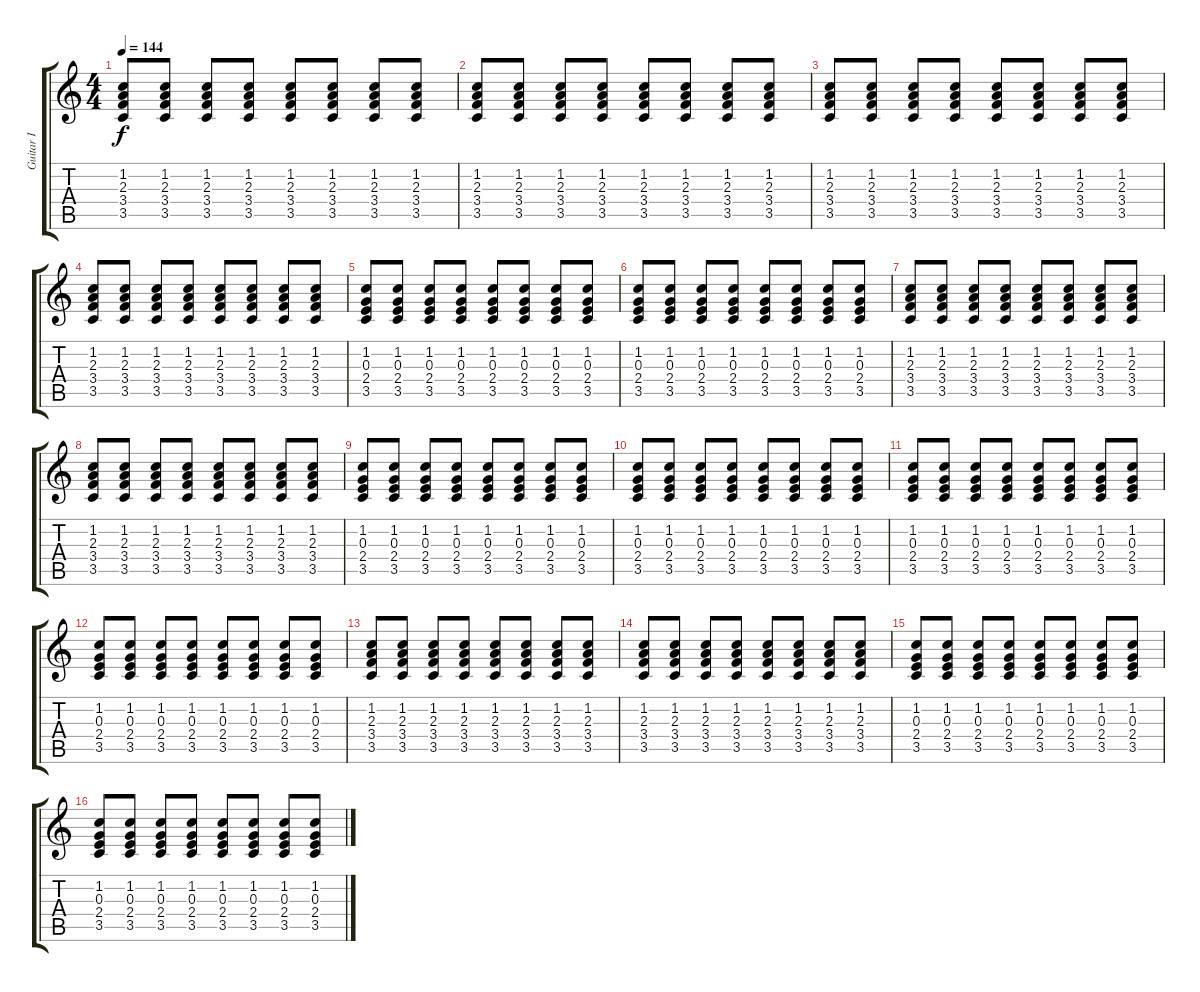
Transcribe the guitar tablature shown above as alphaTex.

\track ("Guitar I" "Guitar I") {instrument acousticguitarsteel}
\staff {score tabs}
\tuning (E4 B3 G3 D3 A2 E2) {hide}
\ts (4 4)
\tempo 144
\clef g2
\ks c
(1.2 2.3 3.4 3.5).8{dy f} (1.2 2.3 3.4 3.5).8 (1.2 2.3 3.4 3.5).8 (1.2 2.3 3.4 3.5).8 (1.2 2.3 3.4 3.5).8 (1.2 2.3 3.4 3.5).8 (1.2 2.3 3.4 3.5).8 (1.2 2.3 3.4 3.5).8 |
(1.2 2.3 3.4 3.5).8 (1.2 2.3 3.4 3.5).8 (1.2 2.3 3.4 3.5).8 (1.2 2.3 3.4 3.5).8 (1.2 2.3 3.4 3.5).8 (1.2 2.3 3.4 3.5).8 (1.2 2.3 3.4 3.5).8 (1.2 2.3 3.4 3.5).8 |
(1.2 2.3 3.4 3.5).8 (1.2 2.3 3.4 3.5).8 (1.2 2.3 3.4 3.5).8 (1.2 2.3 3.4 3.5).8 (1.2 2.3 3.4 3.5).8 (1.2 2.3 3.4 3.5).8 (1.2 2.3 3.4 3.5).8 (1.2 2.3 3.4 3.5).8 |
(1.2 2.3 3.4 3.5).8 (1.2 2.3 3.4 3.5).8 (1.2 2.3 3.4 3.5).8 (1.2 2.3 3.4 3.5).8 (1.2 2.3 3.4 3.5).8 (1.2 2.3 3.4 3.5).8 (1.2 2.3 3.4 3.5).8 (1.2 2.3 3.4 3.5).8 |
(1.2 0.3 2.4 3.5).8 (1.2 0.3 2.4 3.5).8 (1.2 0.3 2.4 3.5).8 (1.2 0.3 2.4 3.5).8 (1.2 0.3 2.4 3.5).8 (1.2 0.3 2.4 3.5).8 (1.2 0.3 2.4 3.5).8 (1.2 0.3 2.4 3.5).8 |
(1.2 0.3 2.4 3.5).8 (1.2 0.3 2.4 3.5).8 (1.2 0.3 2.4 3.5).8 (1.2 0.3 2.4 3.5).8 (1.2 0.3 2.4 3.5).8 (1.2 0.3 2.4 3.5).8 (1.2 0.3 2.4 3.5).8 (1.2 0.3 2.4 3.5).8 |
(1.2 2.3 3.4 3.5).8 (1.2 2.3 3.4 3.5).8 (1.2 2.3 3.4 3.5).8 (1.2 2.3 3.4 3.5).8 (1.2 2.3 3.4 3.5).8 (1.2 2.3 3.4 3.5).8 (1.2 2.3 3.4 3.5).8 (1.2 2.3 3.4 3.5).8 |
(1.2 2.3 3.4 3.5).8 (1.2 2.3 3.4 3.5).8 (1.2 2.3 3.4 3.5).8 (1.2 2.3 3.4 3.5).8 (1.2 2.3 3.4 3.5).8 (1.2 2.3 3.4 3.5).8 (1.2 2.3 3.4 3.5).8 (1.2 2.3 3.4 3.5).8 |
(1.2 0.3 2.4 3.5).8 (1.2 0.3 2.4 3.5).8 (1.2 0.3 2.4 3.5).8 (1.2 0.3 2.4 3.5).8 (1.2 0.3 2.4 3.5).8 (1.2 0.3 2.4 3.5).8 (1.2 0.3 2.4 3.5).8 (1.2 0.3 2.4 3.5).8 |
(1.2 0.3 2.4 3.5).8 (1.2 0.3 2.4 3.5).8 (1.2 0.3 2.4 3.5).8 (1.2 0.3 2.4 3.5).8 (1.2 0.3 2.4 3.5).8 (1.2 0.3 2.4 3.5).8 (1.2 0.3 2.4 3.5).8 (1.2 0.3 2.4 3.5).8 |
(1.2 0.3 2.4 3.5).8 (1.2 0.3 2.4 3.5).8 (1.2 0.3 2.4 3.5).8 (1.2 0.3 2.4 3.5).8 (1.2 0.3 2.4 3.5).8 (1.2 0.3 2.4 3.5).8 (1.2 0.3 2.4 3.5).8 (1.2 0.3 2.4 3.5).8 |
(1.2 0.3 2.4 3.5).8 (1.2 0.3 2.4 3.5).8 (1.2 0.3 2.4 3.5).8 (1.2 0.3 2.4 3.5).8 (1.2 0.3 2.4 3.5).8 (1.2 0.3 2.4 3.5).8 (1.2 0.3 2.4 3.5).8 (1.2 0.3 2.4 3.5).8 |
(1.2 2.3 3.4 3.5).8 (1.2 2.3 3.4 3.5).8 (1.2 2.3 3.4 3.5).8 (1.2 2.3 3.4 3.5).8 (1.2 2.3 3.4 3.5).8 (1.2 2.3 3.4 3.5).8 (1.2 2.3 3.4 3.5).8 (1.2 2.3 3.4 3.5).8 |
(1.2 2.3 3.4 3.5).8 (1.2 2.3 3.4 3.5).8 (1.2 2.3 3.4 3.5).8 (1.2 2.3 3.4 3.5).8 (1.2 2.3 3.4 3.5).8 (1.2 2.3 3.4 3.5).8 (1.2 2.3 3.4 3.5).8 (1.2 2.3 3.4 3.5).8 |
(1.2 0.3 2.4 3.5).8 (1.2 0.3 2.4 3.5).8 (1.2 0.3 2.4 3.5).8 (1.2 0.3 2.4 3.5).8 (1.2 0.3 2.4 3.5).8 (1.2 0.3 2.4 3.5).8 (1.2 0.3 2.4 3.5).8 (1.2 0.3 2.4 3.5).8 |
(1.2 0.3 2.4 3.5).8 (1.2 0.3 2.4 3.5).8 (1.2 0.3 2.4 3.5).8 (1.2 0.3 2.4 3.5).8 (1.2 0.3 2.4 3.5).8 (1.2 0.3 2.4 3.5).8 (1.2 0.3 2.4 3.5).8 (1.2 0.3 2.4 3.5).8
